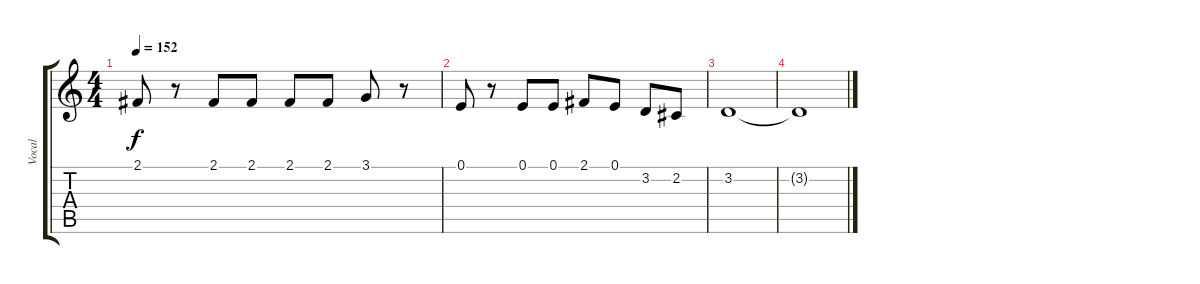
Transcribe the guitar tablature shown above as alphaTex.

\track ("Vocal" "Vocal") {instrument lead6voice}
\staff {score tabs}
\tuning (E4 B3 G3 D3 A2 E2) {hide}
\ts (4 4)
\tempo 152
\clef g2
\ks c
2.1.8{dy f} r.8 2.1.8 2.1.8 2.1.8 2.1.8 3.1.8 r.8 |
0.1.8 r.8 0.1.8 0.1.8 2.1.8 0.1.8 3.2.8 2.2.8 |
3.2.1 |
3.2{t}.1
